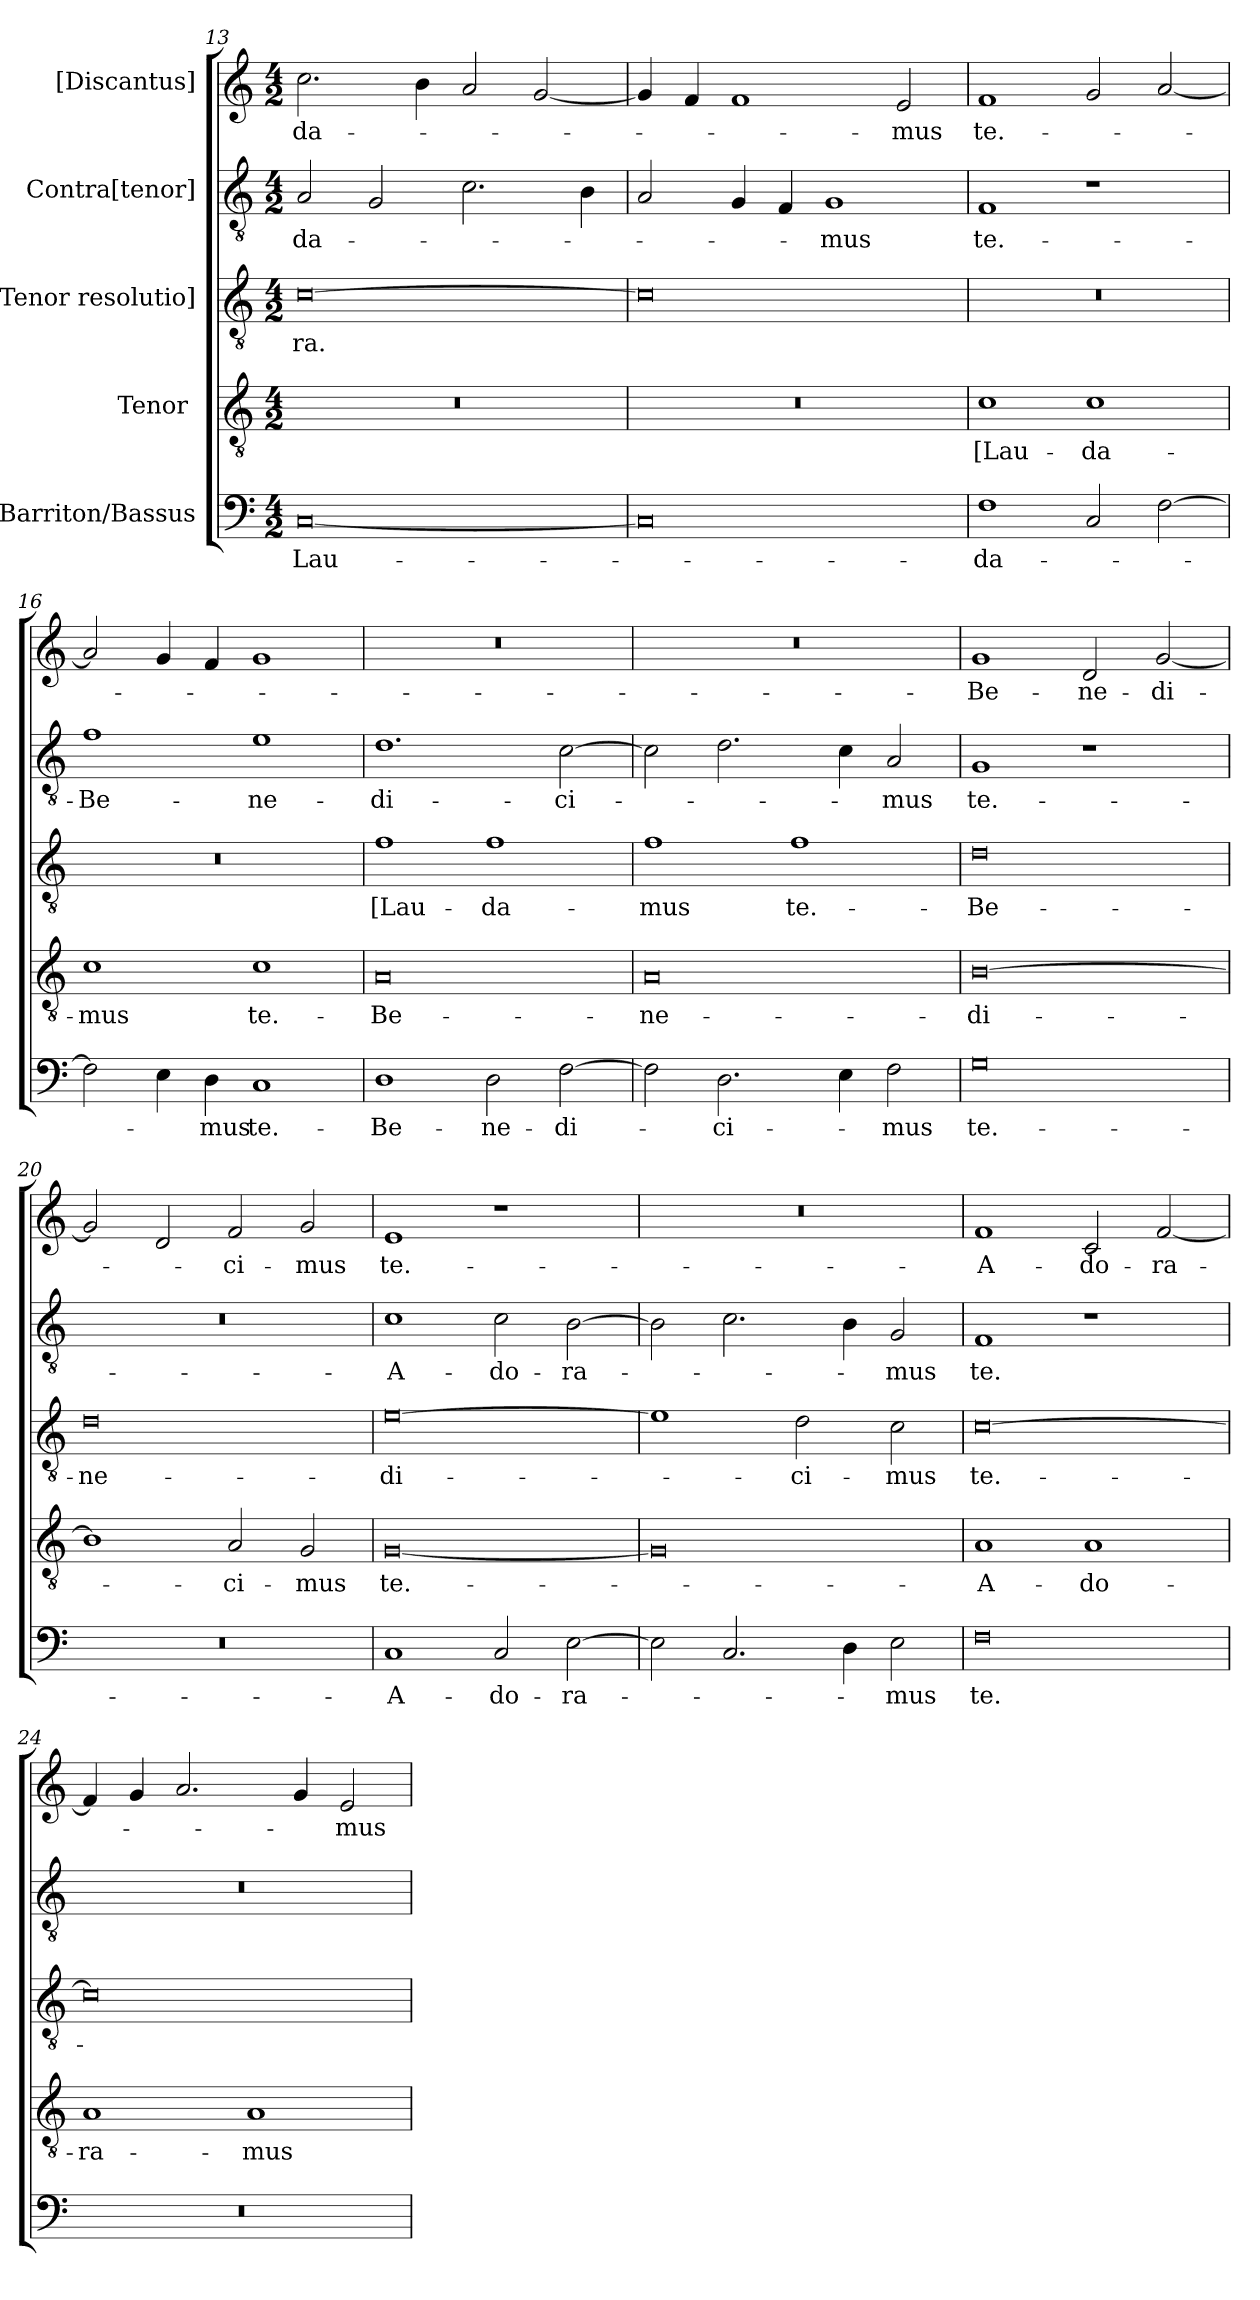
**kern	**text	**kern	**text	**kern	**text	**kern	**text	**kern	**text
*part5	*part5	*part4	*part4	*part3	*part3	*part2	*part2	*part1	*part1
*staff5	*staff5	*staff4	*staff4	*staff3	*staff3	*staff2	*staff2	*staff1	*staff1
*I"Barriton/Bassus	*	*I"Tenor [2]	*	*I"[Tenor resolutio]	*	*I"Contra[tenor]	*	*I"[Discantus]	*
*clefF4	*	*clefGv2	*	*clefGv2	*	*clefGv2	*	*clefG2	*
*k[]	*	*k[]	*	*k[]	*	*k[]	*	*k[]	*
*M4/2	*	*M4/2	*	*M4/2	*	*M4/2	*	*M4/2	*
=13	=13	=13	=13	=13	=13	=13	=13	=13	=13
[0C/	Lau-	0r	.	[0c\	-ra.	2A/	-da-	2.cc\	-da-
.	.	.	.	.	.	2G/	.	.	.
.	.	.	.	.	.	.	.	4b\	.
.	.	.	.	.	.	2.c\	.	2a/	.
.	.	.	.	.	.	.	.	[2g/	.
.	.	.	.	.	.	4B\	.	.	.
=14	=14	=14	=14	=14	=14	=14	=14	=14	=14
0C/]	.	0r	.	0c\]	.	2A/	.	4g/]	.
.	.	.	.	.	.	.	.	4f/	.
.	.	.	.	.	.	4G/	.	1f/	.
.	.	.	.	.	.	4F/	.	.	.
.	.	.	.	.	.	1G/	-mus	.	.
.	.	.	.	.	.	.	.	2e/	-mus
=15	=15	=15	=15	=15	=15	=15	=15	=15	=15
1F\	-da-	1c\	[Lau-	0r	.	1F/	te.-	1f/	te.-
2C/	.	1c\	-da-	.	.	1r	.	2g/	.
[2F\	.	.	.	.	.	.	.	[2a/	.
=16	=16	=16	=16	=16	=16	=16	=16	=16	=16
2F\]	.	1c\	-mus	0r	.	1f\	Be-	2a/]	.
4E\	.	.	.	.	.	.	.	4g/	.
4D\	-mus	.	.	.	.	.	.	4f/	.
1C/	te.-	1c\	te.-	.	.	1e\	-ne-	1g/	.
=17	=17	=17	=17	=17	=17	=17	=17	=17	=17
1D\	Be-	0A/	Be-	1f\	[Lau-	1.d\	-di-	0r	.
2D\	-ne-	.	.	1f\	-da-	.	.	.	.
[2F\	-di-	.	.	.	.	[2c\	-ci-	.	.
=18	=18	=18	=18	=18	=18	=18	=18	=18	=18
2F\]	.	0A/	-ne-	1f\	-mus	2c\]	.	0r	.
2.D\	-ci-	.	.	.	.	2.d\	.	.	.
.	.	.	.	1f\	te.-	.	.	.	.
4E\	.	.	.	.	.	4c\	.	.	.
2F\	-mus	.	.	.	.	2A/	-mus	.	.
=19	=19	=19	=19	=19	=19	=19	=19	=19	=19
0G\	te.-	[0B\	-di-	0d\	Be-	1G/	te.-	1g/	Be-
.	.	.	.	.	.	1r	.	2d/	-ne-
.	.	.	.	.	.	.	.	[2g/	-di-
=20	=20	=20	=20	=20	=20	=20	=20	=20	=20
0r	.	1B\]	.	0d\	-ne-	0r	.	2g/]	.
.	.	.	.	.	.	.	.	2d/	.
.	.	2A/	-ci-	.	.	.	.	2f/	-ci-
.	.	2G/	-mus	.	.	.	.	2g/	-mus
=21	=21	=21	=21	=21	=21	=21	=21	=21	=21
1C/	A-	[0G/	te.-	[0e\	-di-	1c\	A-	1e/	te.-
2C/	-do-	.	.	.	.	2c\	-do-	1r	.
[2E\	-ra-	.	.	.	.	[2B\	-ra-	.	.
=22	=22	=22	=22	=22	=22	=22	=22	=22	=22
2E\]	.	0G/]	.	1e\]	.	2B\]	.	0r	.
2.C/	.	.	.	.	.	2.c\	.	.	.
.	.	.	.	2d\	-ci-	.	.	.	.
4D\	.	.	.	.	.	4B\	.	.	.
2E\	-mus	.	.	2c\	-mus	2G/	-mus	.	.
=23	=23	=23	=23	=23	=23	=23	=23	=23	=23
0F\	te.-	1A/	A-	[0c\	te.-	1F/	te.-	1f/	A-
.	.	1A/	-do-	.	.	1r	.	2c/	-do-
.	.	.	.	.	.	.	.	[2f/	-ra-
=24	=24	=24	=24	=24	=24	=24	=24	=24	=24
0r	.	1A/	-ra-	0c\]	.	0r	.	4f/]	.
.	.	.	.	.	.	.	.	4g/	.
.	.	.	.	.	.	.	.	2.a/	.
.	.	1A/	-mus	.	.	.	.	.	.
.	.	.	.	.	.	.	.	4g/	.
.	.	.	.	.	.	.	.	2e/	-mus
=	=	=	=	=	=	=	=	=	=
*-	*-	*-	*-	*-	*-	*-	*-	*-	*-
